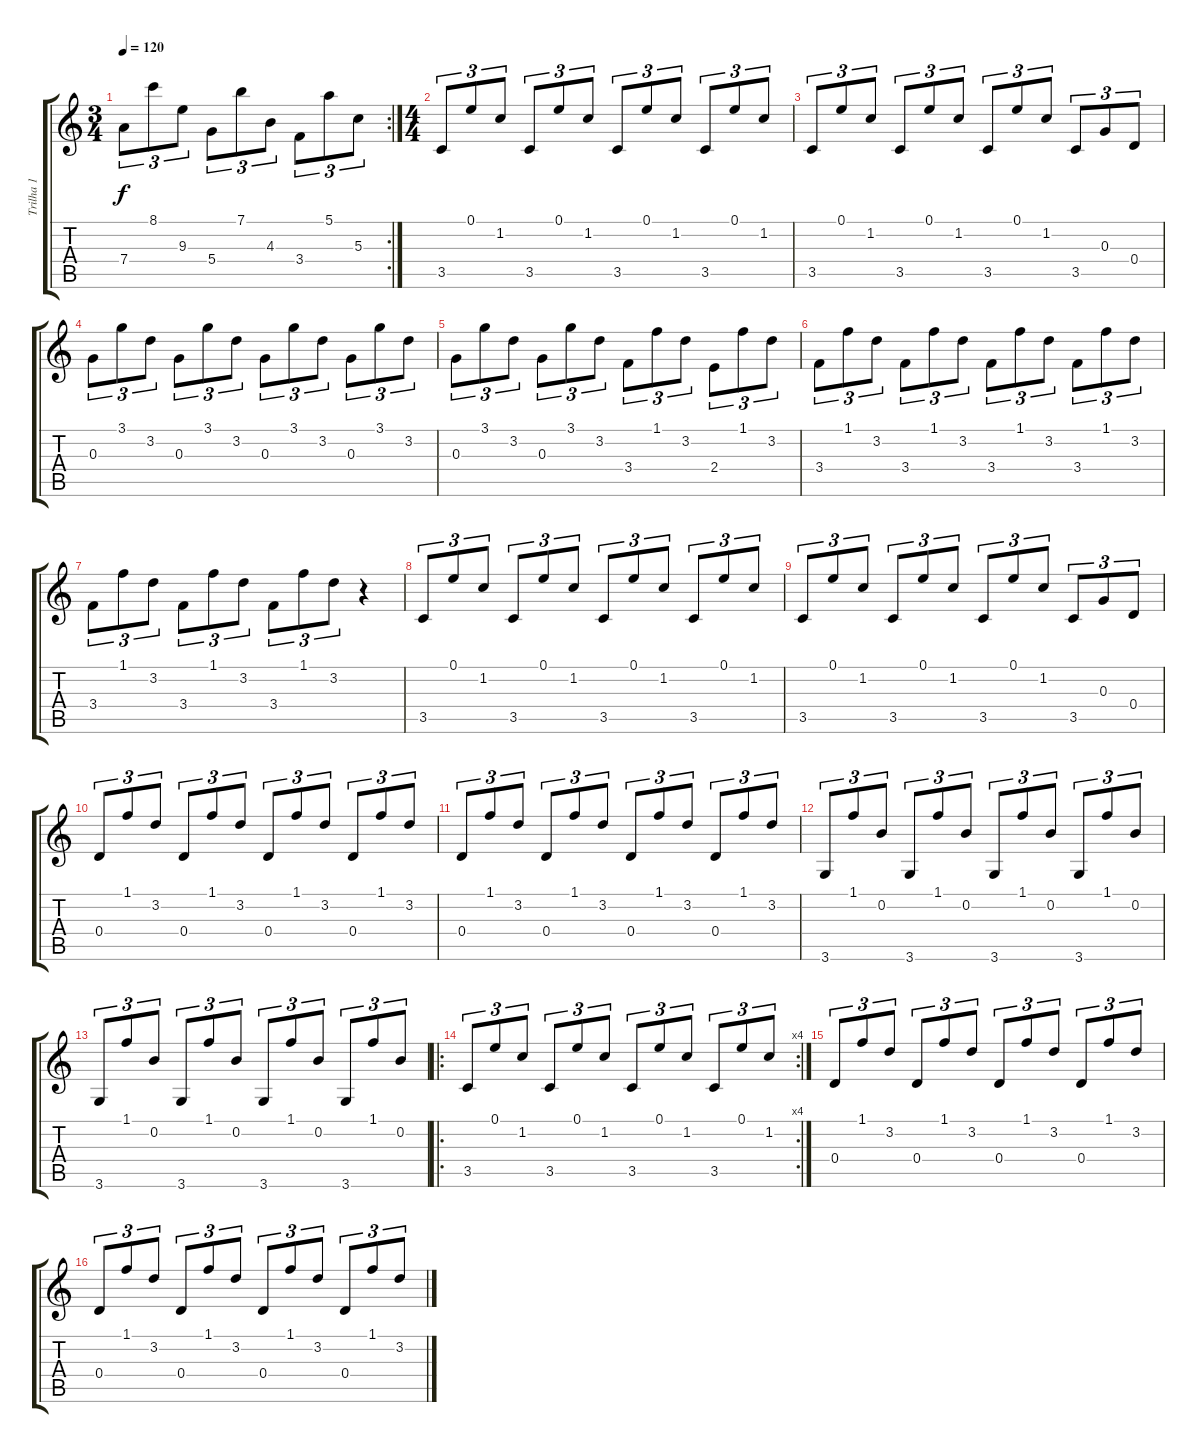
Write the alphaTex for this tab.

\track ("Trilha 1" "Trilha 1") {instrument acousticguitarsteel}
\staff {score tabs}
\tuning (E4 B3 G3 D3 A2 E2) {hide}
\rc 2
\ts (3 4)
\tempo 120
\clef g2
\ks c
7.4.8{tu (3 2) dy f} 8.1.8{tu (3 2)} 9.3.8{tu (3 2)} 5.4.8{tu (3 2)} 7.1.8{tu (3 2)} 4.3.8{tu (3 2)} 3.4.8{tu (3 2)} 5.1.8{tu (3 2)} 5.3.8{tu (3 2)} |
\ts (4 4)
3.5.8{tu (3 2)} 0.1.8{tu (3 2)} 1.2.8{tu (3 2)} 3.5.8{tu (3 2)} 0.1.8{tu (3 2)} 1.2.8{tu (3 2)} 3.5.8{tu (3 2)} 0.1.8{tu (3 2)} 1.2.8{tu (3 2)} 3.5.8{tu (3 2)} 0.1.8{tu (3 2)} 1.2.8{tu (3 2)} |
3.5.8{tu (3 2)} 0.1.8{tu (3 2)} 1.2.8{tu (3 2)} 3.5.8{tu (3 2)} 0.1.8{tu (3 2)} 1.2.8{tu (3 2)} 3.5.8{tu (3 2)} 0.1.8{tu (3 2)} 1.2.8{tu (3 2)} 3.5.8{tu (3 2)} 0.3.8{tu (3 2)} 0.4.8{tu (3 2)} |
0.3.8{tu (3 2)} 3.1.8{tu (3 2)} 3.2.8{tu (3 2)} 0.3.8{tu (3 2)} 3.1.8{tu (3 2)} 3.2.8{tu (3 2)} 0.3.8{tu (3 2)} 3.1.8{tu (3 2)} 3.2.8{tu (3 2)} 0.3.8{tu (3 2)} 3.1.8{tu (3 2)} 3.2.8{tu (3 2)} |
0.3.8{tu (3 2)} 3.1.8{tu (3 2)} 3.2.8{tu (3 2)} 0.3.8{tu (3 2)} 3.1.8{tu (3 2)} 3.2.8{tu (3 2)} 3.4.8{tu (3 2)} 1.1.8{tu (3 2)} 3.2.8{tu (3 2)} 2.4.8{tu (3 2)} 1.1.8{tu (3 2)} 3.2.8{tu (3 2)} |
3.4.8{tu (3 2)} 1.1.8{tu (3 2)} 3.2.8{tu (3 2)} 3.4.8{tu (3 2)} 1.1.8{tu (3 2)} 3.2.8{tu (3 2)} 3.4.8{tu (3 2)} 1.1.8{tu (3 2)} 3.2.8{tu (3 2)} 3.4.8{tu (3 2)} 1.1.8{tu (3 2)} 3.2.8{tu (3 2)} |
3.4.8{tu (3 2)} 1.1.8{tu (3 2)} 3.2.8{tu (3 2)} 3.4.8{tu (3 2)} 1.1.8{tu (3 2)} 3.2.8{tu (3 2)} 3.4.8{tu (3 2)} 1.1.8{tu (3 2)} 3.2.8{tu (3 2)} r.4 |
3.5.8{tu (3 2)} 0.1.8{tu (3 2)} 1.2.8{tu (3 2)} 3.5.8{tu (3 2)} 0.1.8{tu (3 2)} 1.2.8{tu (3 2)} 3.5.8{tu (3 2)} 0.1.8{tu (3 2)} 1.2.8{tu (3 2)} 3.5.8{tu (3 2)} 0.1.8{tu (3 2)} 1.2.8{tu (3 2)} |
3.5.8{tu (3 2)} 0.1.8{tu (3 2)} 1.2.8{tu (3 2)} 3.5.8{tu (3 2)} 0.1.8{tu (3 2)} 1.2.8{tu (3 2)} 3.5.8{tu (3 2)} 0.1.8{tu (3 2)} 1.2.8{tu (3 2)} 3.5.8{tu (3 2)} 0.3.8{tu (3 2)} 0.4.8{tu (3 2)} |
0.4.8{tu (3 2)} 1.1.8{tu (3 2)} 3.2.8{tu (3 2)} 0.4.8{tu (3 2)} 1.1.8{tu (3 2)} 3.2.8{tu (3 2)} 0.4.8{tu (3 2)} 1.1.8{tu (3 2)} 3.2.8{tu (3 2)} 0.4.8{tu (3 2)} 1.1.8{tu (3 2)} 3.2.8{tu (3 2)} |
0.4.8{tu (3 2)} 1.1.8{tu (3 2)} 3.2.8{tu (3 2)} 0.4.8{tu (3 2)} 1.1.8{tu (3 2)} 3.2.8{tu (3 2)} 0.4.8{tu (3 2)} 1.1.8{tu (3 2)} 3.2.8{tu (3 2)} 0.4.8{tu (3 2)} 1.1.8{tu (3 2)} 3.2.8{tu (3 2)} |
3.6.8{tu (3 2)} 1.1.8{tu (3 2)} 0.2.8{tu (3 2)} 3.6.8{tu (3 2)} 1.1.8{tu (3 2)} 0.2.8{tu (3 2)} 3.6.8{tu (3 2)} 1.1.8{tu (3 2)} 0.2.8{tu (3 2)} 3.6.8{tu (3 2)} 1.1.8{tu (3 2)} 0.2.8{tu (3 2)} |
3.6.8{tu (3 2)} 1.1.8{tu (3 2)} 0.2.8{tu (3 2)} 3.6.8{tu (3 2)} 1.1.8{tu (3 2)} 0.2.8{tu (3 2)} 3.6.8{tu (3 2)} 1.1.8{tu (3 2)} 0.2.8{tu (3 2)} 3.6.8{tu (3 2)} 1.1.8{tu (3 2)} 0.2.8{tu (3 2)} |
\ro
\rc 4
3.5.8{tu (3 2)} 0.1.8{tu (3 2)} 1.2.8{tu (3 2)} 3.5.8{tu (3 2)} 0.1.8{tu (3 2)} 1.2.8{tu (3 2)} 3.5.8{tu (3 2)} 0.1.8{tu (3 2)} 1.2.8{tu (3 2)} 3.5.8{tu (3 2)} 0.1.8{tu (3 2)} 1.2.8{tu (3 2)} |
0.4.8{tu (3 2)} 1.1.8{tu (3 2)} 3.2.8{tu (3 2)} 0.4.8{tu (3 2)} 1.1.8{tu (3 2)} 3.2.8{tu (3 2)} 0.4.8{tu (3 2)} 1.1.8{tu (3 2)} 3.2.8{tu (3 2)} 0.4.8{tu (3 2)} 1.1.8{tu (3 2)} 3.2.8{tu (3 2)} |
0.4.8{tu (3 2)} 1.1.8{tu (3 2)} 3.2.8{tu (3 2)} 0.4.8{tu (3 2)} 1.1.8{tu (3 2)} 3.2.8{tu (3 2)} 0.4.8{tu (3 2)} 1.1.8{tu (3 2)} 3.2.8{tu (3 2)} 0.4.8{tu (3 2)} 1.1.8{tu (3 2)} 3.2.8{tu (3 2)}
